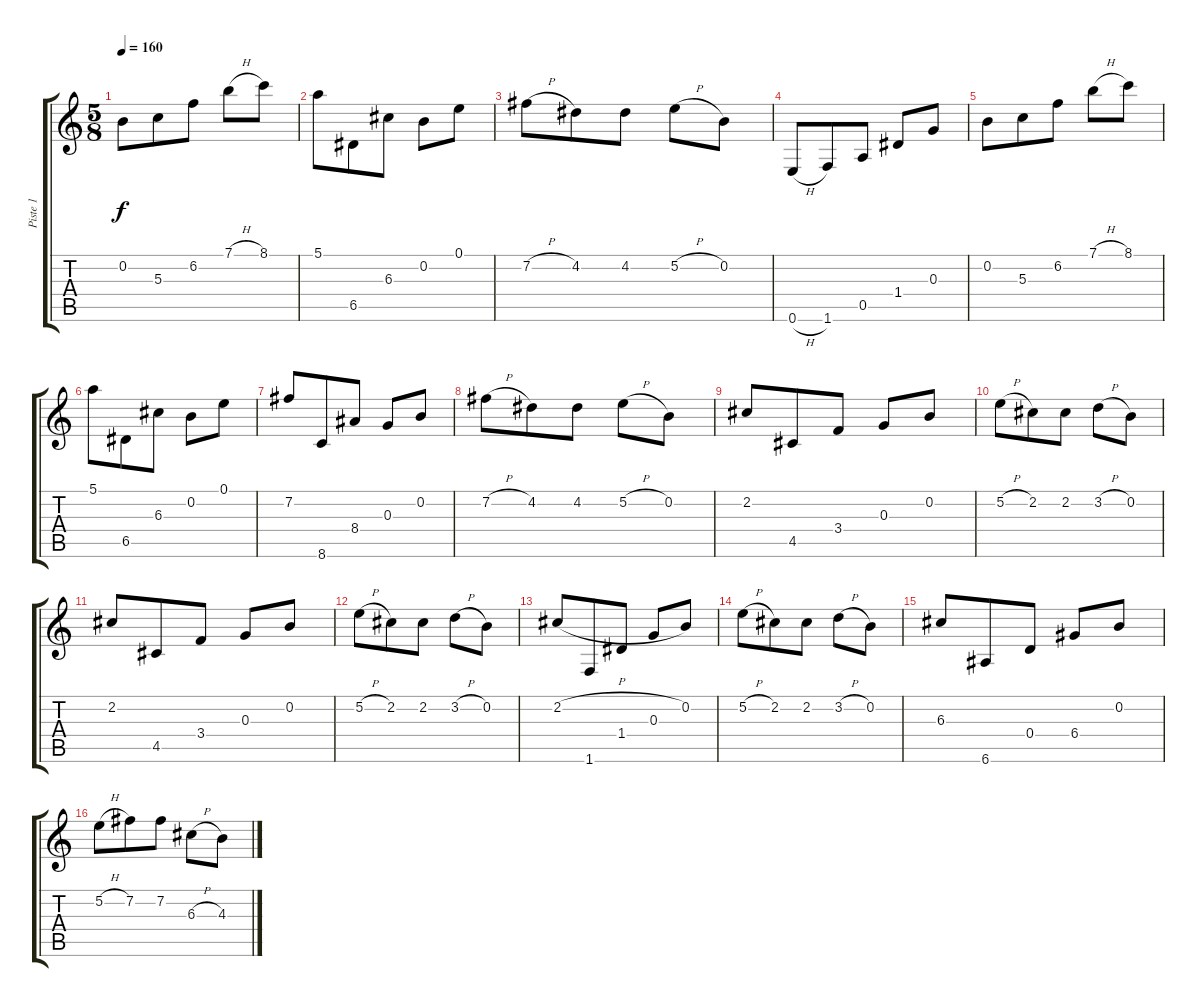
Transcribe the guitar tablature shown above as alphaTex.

\track ("Piste 1" "Piste 1") {instrument acousticguitarnylon}
\staff {score tabs}
\tuning (E4 B3 G3 D3 A2 E2) {hide}
\ts (5 8)
\tempo 160
\clef g2
\ks c
0.2.8{dy f} 5.3.8 6.2.8 7.1{h}.8 8.1.8 |
5.1.8 6.5.8 6.3.8 0.2.8 0.1.8 |
7.2{h}.8 4.2.8 4.2.8 5.2{h}.8 0.2.8 |
0.6{h}.8 1.6.8 0.5.8 1.4.8 0.3.8 |
0.2.8 5.3.8 6.2.8 7.1{h}.8 8.1.8 |
5.1.8 6.5.8 6.3.8 0.2.8 0.1.8 |
7.2.8 8.6.8 8.4.8 0.3.8 0.2.8 |
7.2{h}.8 4.2.8 4.2.8 5.2{h}.8 0.2.8 |
2.2.8 4.5.8 3.4.8 0.3.8 0.2.8 |
5.2{h}.8 2.2.8 2.2.8 3.2{h}.8 0.2.8 |
2.2.8 4.5.8 3.4.8 0.3.8 0.2.8 |
5.2{h}.8 2.2.8 2.2.8 3.2{h}.8 0.2.8 |
2.2{h}.8 1.6.8 1.4.8 0.3.8 0.2.8 |
5.2{h}.8 2.2.8 2.2.8 3.2{h}.8 0.2.8 |
6.3.8 6.6.8 0.4.8 6.4.8 0.2.8 |
5.2{h}.8 7.2.8 7.2.8 6.3{h}.8 4.3.8
